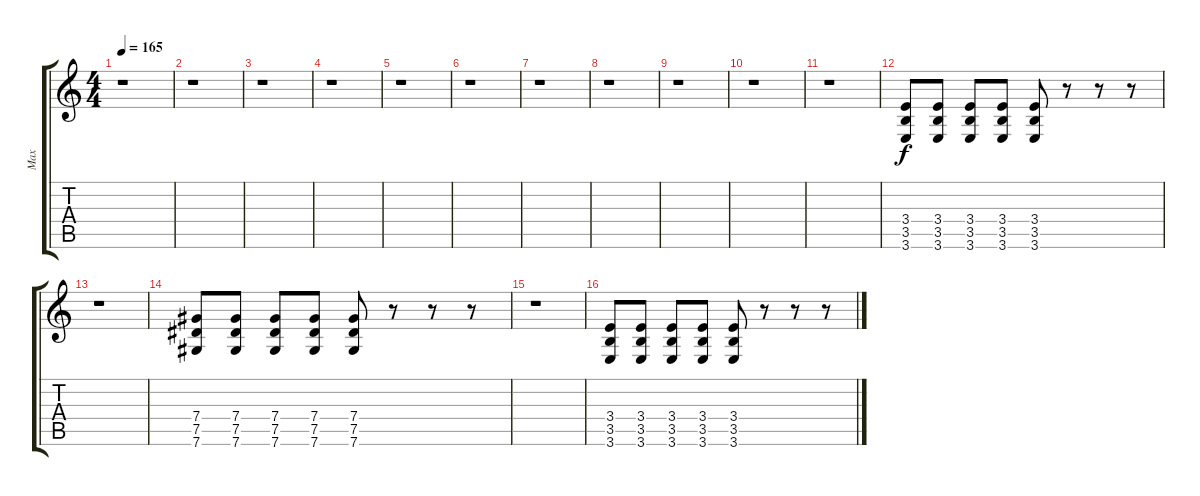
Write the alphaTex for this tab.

\track ("Max" "Max") {instrument distortionguitar}
\staff {score tabs}
\tuning (Eb4 Bb3 Gb3 Db3 Ab2 Db2) {hide}
\ts (4 4)
\tempo 165
\clef g2
\ks c
r.1{dy f} |
r.1 |
r.1 |
r.1 |
r.1 |
r.1 |
r.1 |
r.1 |
r.1 |
r.1 |
r.1 |
(3.4 3.5 3.6).8 (3.4 3.5 3.6).8 (3.4 3.5 3.6).8 (3.4 3.5 3.6).8 (3.4 3.5 3.6).8 r.8 r.8 r.8 |
r.1 |
(7.4 7.5 7.6).8 (7.4 7.5 7.6).8 (7.4 7.5 7.6).8 (7.4 7.5 7.6).8 (7.4 7.5 7.6).8 r.8 r.8 r.8 |
r.1 |
(3.4 3.5 3.6).8 (3.4 3.5 3.6).8 (3.4 3.5 3.6).8 (3.4 3.5 3.6).8 (3.4 3.5 3.6).8 r.8 r.8 r.8
